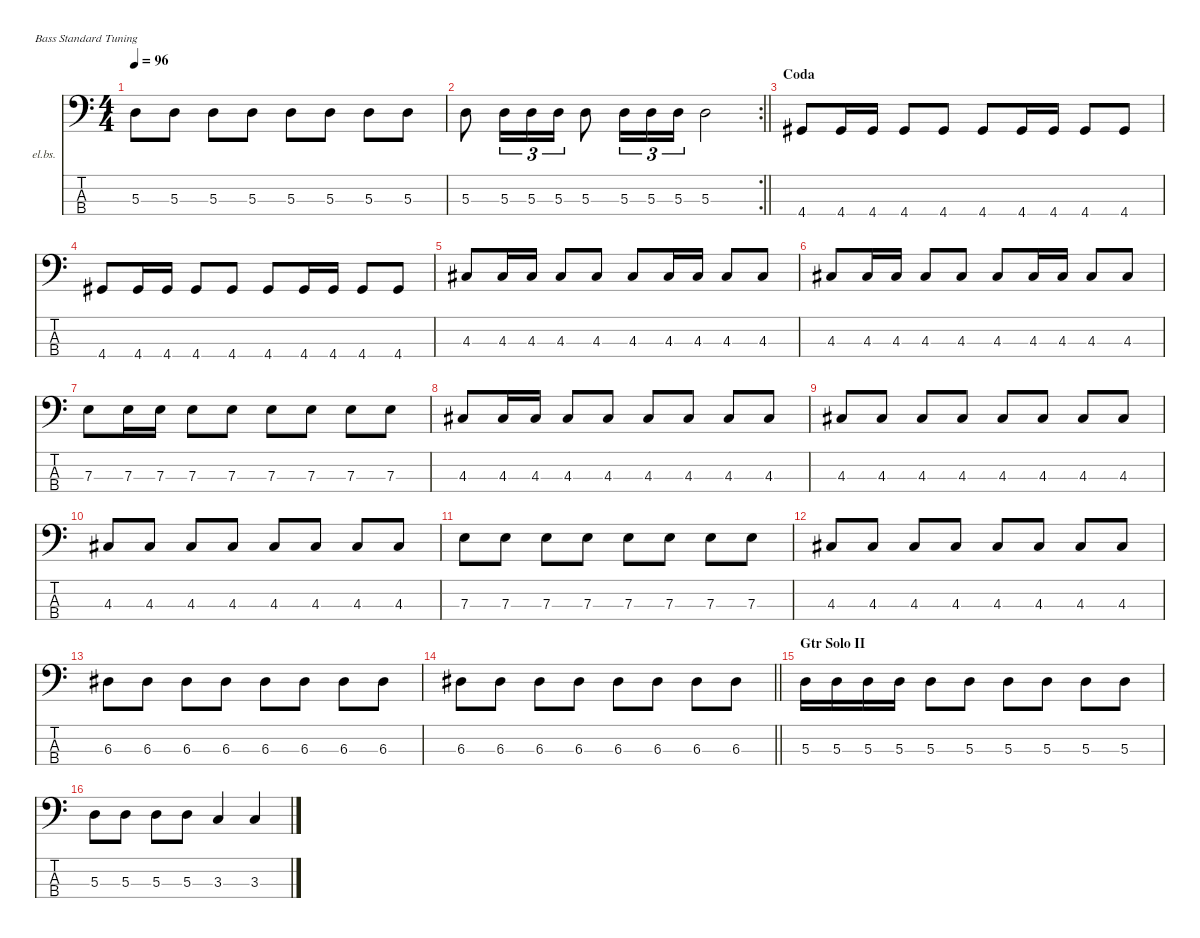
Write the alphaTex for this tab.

\defaultSystemsLayout 4
\hideDynamics
\bracketExtendMode nobrackets
\firstSystemTrackNameOrientation horizontal
\otherSystemsTrackNameOrientation horizontal
\track ("Bass" "el.bs.") {instrument electricbassfinger}
\staff {score tabs}
\tuning (G2 D2 A1 E1)
\ts (4 4)
\tempo 96
\clef f4
\ks c
5.3.8{dy f} 5.3.8 5.3.8 5.3.8 5.3.8 5.3.8 5.3.8 5.3.8 |
\rc 2
\barLineRight lightlight
5.3.8 5.3.16{tu (3 2)} 5.3.16{tu (3 2)} 5.3.16{tu (3 2)} 5.3.8 5.3.16{tu (3 2)} 5.3.16{tu (3 2)} 5.3.16{tu (3 2)} 5.3.2 |
\section ("" "Coda")
4.4{acc #}.8 4.4{acc #}.16 4.4{acc #}.16 4.4{acc #}.8 4.4{acc #}.8 4.4{acc #}.8 4.4{acc #}.16 4.4{acc #}.16 4.4{acc #}.8 4.4{acc #}.8 |
4.4{acc #}.8 4.4{acc #}.16 4.4{acc #}.16 4.4{acc #}.8 4.4{acc #}.8 4.4{acc #}.8 4.4{acc #}.16 4.4{acc #}.16 4.4{acc #}.8 4.4{acc #}.8 |
4.3{acc #}.8 4.3{acc #}.16 4.3{acc #}.16 4.3{acc #}.8 4.3{acc #}.8 4.3{acc #}.8 4.3{acc #}.16 4.3{acc #}.16 4.3{acc #}.8 4.3{acc #}.8 |
4.3{acc #}.8 4.3{acc #}.16 4.3{acc #}.16 4.3{acc #}.8 4.3{acc #}.8 4.3{acc #}.8 4.3{acc #}.16 4.3{acc #}.16 4.3{acc #}.8 4.3{acc #}.8 |
7.3.8 7.3.16 7.3.16 7.3.8 7.3.8 7.3.8 7.3.8 7.3.8 7.3.8 |
4.3{acc #}.8 4.3{acc #}.16 4.3{acc #}.16 4.3{acc #}.8 4.3{acc #}.8 4.3{acc #}.8 4.3{acc #}.8 4.3{acc #}.8 4.3{acc #}.8 |
4.3{acc #}.8 4.3{acc #}.8 4.3{acc #}.8 4.3{acc #}.8 4.3{acc #}.8 4.3{acc #}.8 4.3{acc #}.8 4.3{acc #}.8 |
4.3{acc #}.8 4.3{acc #}.8 4.3{acc #}.8 4.3{acc #}.8 4.3{acc #}.8 4.3{acc #}.8 4.3{acc #}.8 4.3{acc #}.8 |
7.3.8 7.3.8 7.3.8 7.3.8 7.3.8 7.3.8 7.3.8 7.3.8 |
4.3{acc #}.8 4.3{acc #}.8 4.3{acc #}.8 4.3{acc #}.8 4.3{acc #}.8 4.3{acc #}.8 4.3{acc #}.8 4.3{acc #}.8 |
6.3{acc #}.8 6.3{acc #}.8 6.3{acc #}.8 6.3{acc #}.8 6.3{acc #}.8 6.3{acc #}.8 6.3{acc #}.8 6.3{acc #}.8 |
\barLineRight lightlight
6.3{acc #}.8 6.3{acc #}.8 6.3{acc #}.8 6.3{acc #}.8 6.3{acc #}.8 6.3{acc #}.8 6.3{acc #}.8 6.3{acc #}.8 |
\section ("" "Gtr Solo II")
5.3.16 5.3.16 5.3.16 5.3.16 5.3.8 5.3.8 5.3.8 5.3.8 5.3.8 5.3.8 |
5.3.8 5.3.8 5.3.8 5.3.8 3.3.4 3.3.4
